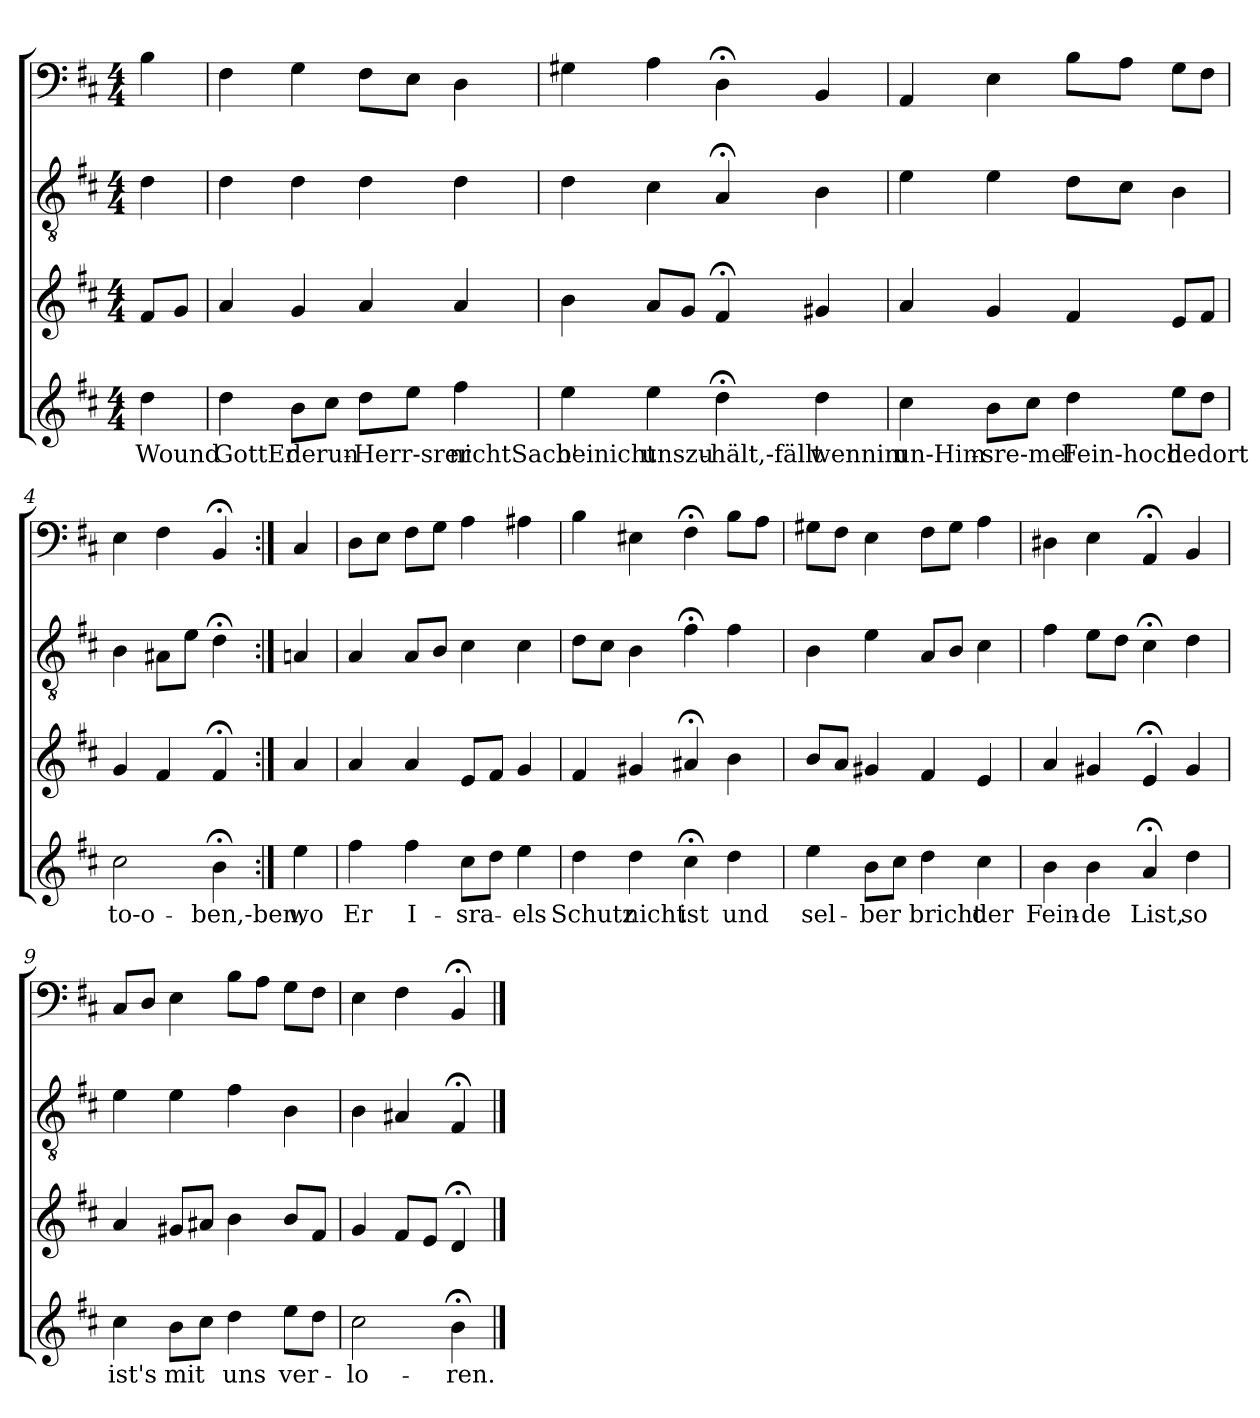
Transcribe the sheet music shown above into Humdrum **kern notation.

**kern	**text	**kern	**kern	**kern
*part4	*part4	*part3	*part2	*part1
*staff4	*staff4	*staff3	*staff2	*staff1
*clefG2	*	*clefG2	*clefGv2	*clefF4
*k[f#c#]	*	*k[f#c#]	*k[f#c#]	*k[f#c#]
*b:	*	*b:	*b:	*b:
*M4/4	*	*M4/4	*M4/4	*M4/4
=	=	=	=	=
4dd\	Wound	8f#/L	4d\	4B\
.	.	8g/J	.	.
=1	=1	=1	=1	=1
4dd\	GottEr	4a/	4d\	4F#\
8b\L	derun-	4g/	4d\	4G\
8cc#\J	.	.	.	.
8dd\L	Herr-srer	4a/	4d\	8F#\L
8ee\J	.	.	.	8E\J
4ff#\	nichtSach'	4a/	4d\	4D\
=2	=2	=2	=2	=2
4ee\	beinicht	4b\	4d\	4G#X\
4ee\	unszu-	8a/L	4c#\	4A\
.	.	8g/J	.	.
4dd;<\	hält,-fällt	4f#;</	4A;</	4D;<\
4dd\	wennim	4g#X/	4B\	4BB/
=3	=3	=3	=3	=3
4cc#\	un-Him-	4a/	4e\	4AA/
8b\L	-sre-mel	4g/	4e\	4E\
8cc#\J	.	.	.	.
4dd\	Fein-hoch	4f#/	8d\L	8B\L
.	.	.	8c#\J	8A\J
8ee\L	-dedort	8e/L	4B\	8G\L
8dd\J	.	8f#/J	.	8F#\J
=4	=4	=4	=4	=4
2cc#\	to-o-	4g/	4B\	4E\
.	.	4f#/	8A#X\L	4F#\
.	.	.	8e\J	.
4b;<\	-ben,-ben,	4f#;</	4d;<\	4BB;</
=:|!	=:|!	=:|!	=:|!	=:|!
4ee\	wo	4a/	4An/	4C#/
=5	=5	=5	=5	=5
4ff#\	Er	4a/	4A/	8D\L
.	.	.	.	8E\J
4ff#\	I-	4a/	8A/L	8F#\L
.	.	.	8B/J	8G\J
8cc#\L	-sra-	8e/L	4c#\	4A\
8dd\J	.	8f#/J	.	.
4ee\	-els	4g/	4c#\	4A#X\
=6	=6	=6	=6	=6
4dd\	Schutz	4f#/	8d\L	4B\
.	.	.	8c#\J	.
4dd\	nicht	4g#X/	4B\	4E#X\
4cc#;<\	ist	4a#X;</	4f#;<\	4F#;<\
4dd\	und	4b\	4f#\	8B\L
.	.	.	.	8A\J
=7	=7	=7	=7	=7
4ee\	sel-	8b/L	4B\	8G#X\L
.	.	8a/J	.	8F#\J
8b\L	-ber	4g#X/	4e\	4E\
8cc#\J	.	.	.	.
4dd\	bricht	4f#/	8A/L	8F#\L
.	.	.	8B/J	8G#\J
4cc#\	der	4e/	4c#\	4A\
=8	=8	=8	=8	=8
4b\	Fein-	4a/	4f#\	4D#X\
4b\	-de	4g#X/	8e\L	4E\
.	.	.	8d\J	.
4a;</	List,	4e;</	4c#;<\	4AA;</
4dd\	so	4g#/	4d\	4BB/
=9	=9	=9	=9	=9
4cc#\	ist's	4a/	4e\	8C#/L
.	.	.	.	8D/J
8b\L	mit	8g#X/L	4e\	4E\
8cc#\J	.	8a#X/J	.	.
4dd\	uns	4b\	4f#\	8B\L
.	.	.	.	8A\J
8ee\L	ver-	8b/L	4B\	8G\L
8dd\J	.	8f#/J	.	8F#\J
=10	=10	=10	=10	=10
2cc#\	-lo-	4g/	4B\	4E\
.	.	8f#/L	4A#X/	4F#\
.	.	8e/J	.	.
4b;<\	-ren.	4d;</	4F#;</	4BB;</
==	==	==	==	==
*-	*-	*-	*-	*-
